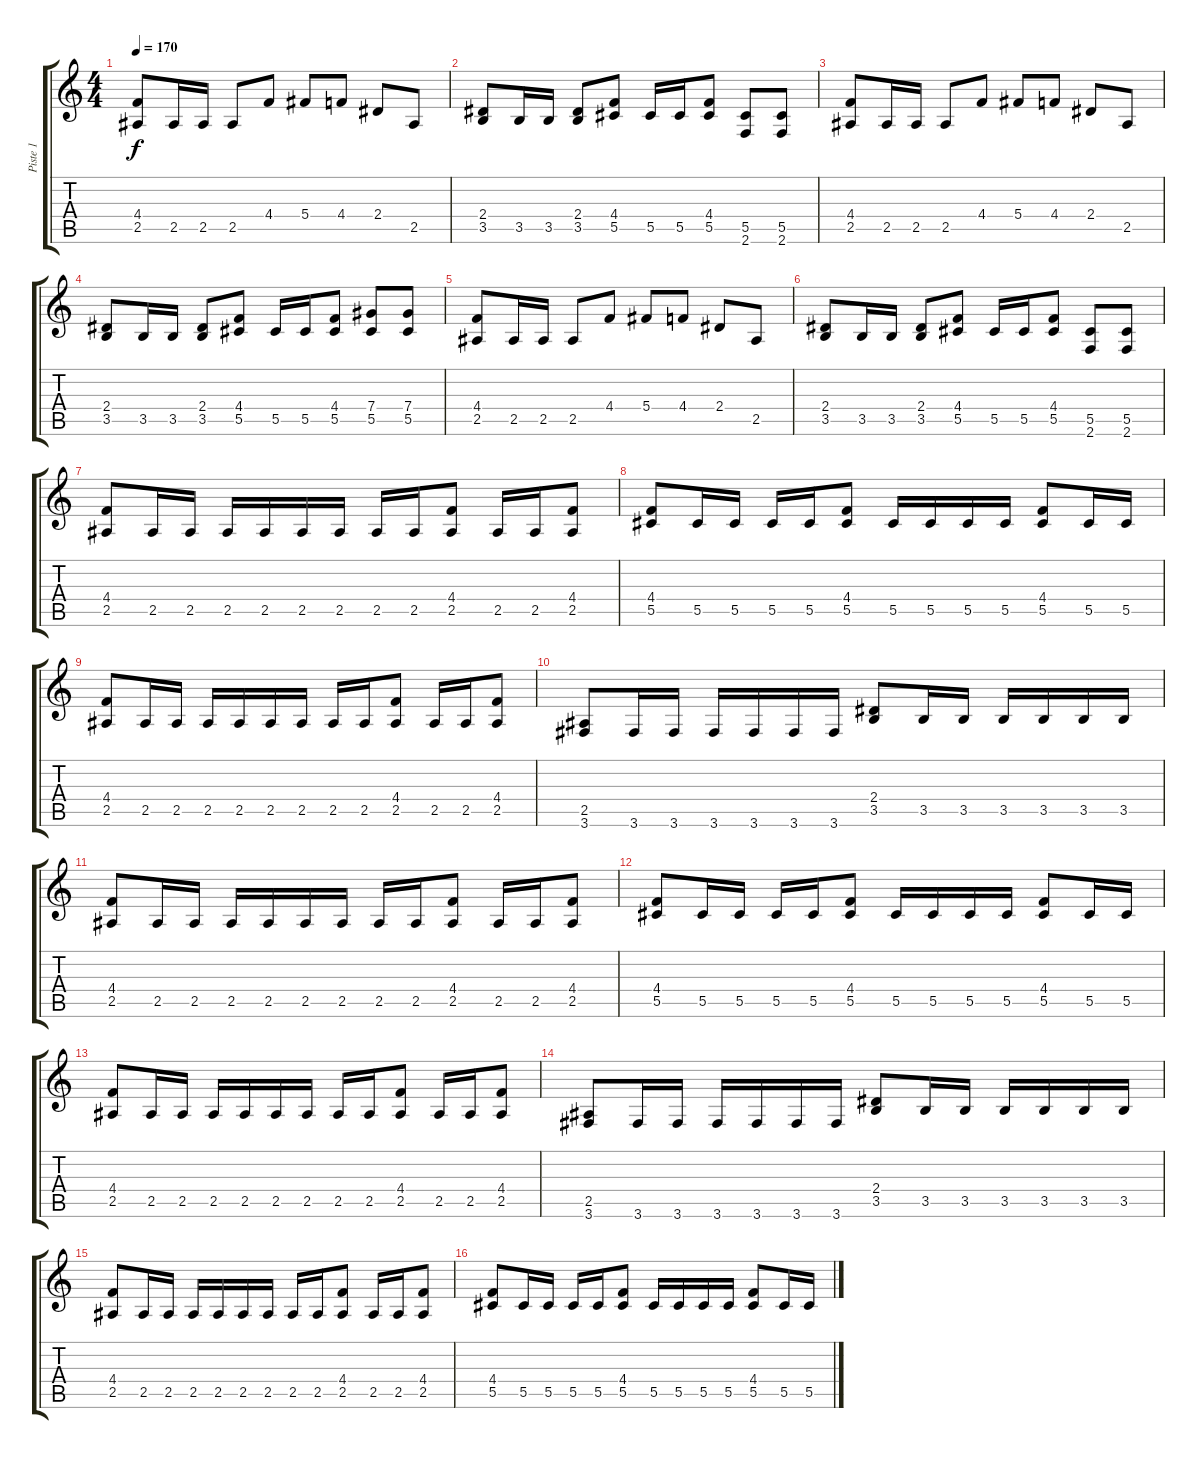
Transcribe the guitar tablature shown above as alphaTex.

\track ("Piste 1" "Piste 1") {instrument acousticguitarnylon}
\staff {score tabs}
\tuning (Eb4 Bb3 Gb3 Db3 Ab2 Eb2) {hide}
\ts (4 4)
\tempo 170
\clef g2
\ks c
(4.4 2.5).8{dy f} 2.5.16 2.5.16 2.5.8 4.4.8 5.4.8 4.4.8 2.4.8 2.5.8 |
(2.4 3.5).8 3.5.16 3.5.16 (2.4 3.5).8 (4.4 5.5).8 5.5.16 5.5.16 (4.4 5.5).8 (5.5 2.6).8 (5.5 2.6).8 |
(4.4 2.5).8 2.5.16 2.5.16 2.5.8 4.4.8 5.4.8 4.4.8 2.4.8 2.5.8 |
(2.4 3.5).8 3.5.16 3.5.16 (2.4 3.5).8 (4.4 5.5).8 5.5.16 5.5.16 (4.4 5.5).8 (7.4 5.5).8 (7.4 5.5).8 |
(4.4 2.5).8 2.5.16 2.5.16 2.5.8 4.4.8 5.4.8 4.4.8 2.4.8 2.5.8 |
(2.4 3.5).8 3.5.16 3.5.16 (2.4 3.5).8 (4.4 5.5).8 5.5.16 5.5.16 (4.4 5.5).8 (5.5 2.6).8 (5.5 2.6).8 |
(4.4 2.5).8 2.5.16 2.5.16 2.5.16 2.5.16 2.5.16 2.5.16 2.5.16 2.5.16 (4.4 2.5).8 2.5.16 2.5.16 (4.4 2.5).8 |
(4.4 5.5).8 5.5.16 5.5.16 5.5.16 5.5.16 (4.4 5.5).8 5.5.16 5.5.16 5.5.16 5.5.16 (4.4 5.5).8 5.5.16 5.5.16 |
(4.4 2.5).8 2.5.16 2.5.16 2.5.16 2.5.16 2.5.16 2.5.16 2.5.16 2.5.16 (4.4 2.5).8 2.5.16 2.5.16 (4.4 2.5).8 |
(2.5 3.6).8 3.6.16 3.6.16 3.6.16 3.6.16 3.6.16 3.6.16 (2.4 3.5).8 3.5.16 3.5.16 3.5.16 3.5.16 3.5.16 3.5.16 |
(4.4 2.5).8 2.5.16 2.5.16 2.5.16 2.5.16 2.5.16 2.5.16 2.5.16 2.5.16 (4.4 2.5).8 2.5.16 2.5.16 (4.4 2.5).8 |
(4.4 5.5).8 5.5.16 5.5.16 5.5.16 5.5.16 (4.4 5.5).8 5.5.16 5.5.16 5.5.16 5.5.16 (4.4 5.5).8 5.5.16 5.5.16 |
(4.4 2.5).8 2.5.16 2.5.16 2.5.16 2.5.16 2.5.16 2.5.16 2.5.16 2.5.16 (4.4 2.5).8 2.5.16 2.5.16 (4.4 2.5).8 |
(2.5 3.6).8 3.6.16 3.6.16 3.6.16 3.6.16 3.6.16 3.6.16 (2.4 3.5).8 3.5.16 3.5.16 3.5.16 3.5.16 3.5.16 3.5.16 |
(4.4 2.5).8 2.5.16 2.5.16 2.5.16 2.5.16 2.5.16 2.5.16 2.5.16 2.5.16 (4.4 2.5).8 2.5.16 2.5.16 (4.4 2.5).8 |
(4.4 5.5).8 5.5.16 5.5.16 5.5.16 5.5.16 (4.4 5.5).8 5.5.16 5.5.16 5.5.16 5.5.16 (4.4 5.5).8 5.5.16 5.5.16
